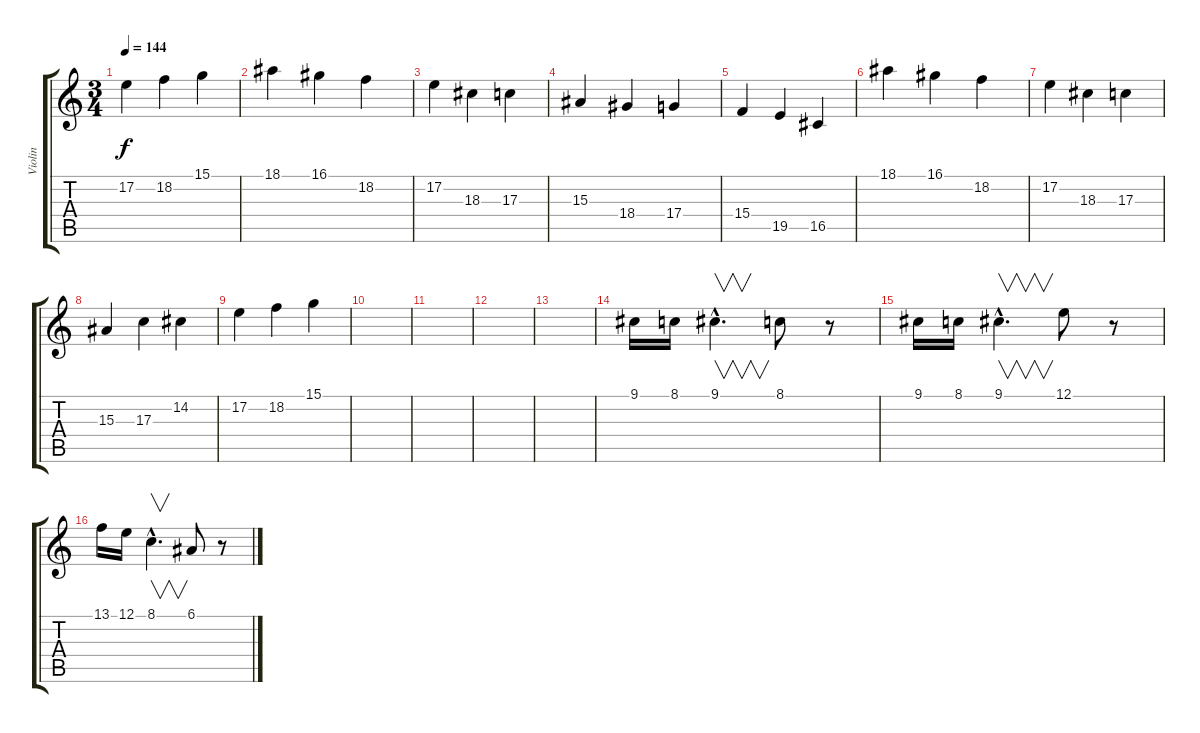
\track ("Violin" "Violin") {instrument violin}
\staff {score tabs}
\tuning (E4 B3 G3 D3 A2 E2) {hide}
\ts (3 4)
\tempo 144
\clef g2
\ks c
17.2.4{dy f} 18.2.4 15.1.4 |
18.1.4 16.1.4 18.2.4 |
17.2.4 18.3.4 17.3.4 |
15.3.4 18.4.4 17.4.4 |
15.4.4 19.5.4 16.5.4 |
18.1.4 16.1.4 18.2.4 |
17.2.4 18.3.4 17.3.4 |
15.3.4 17.3.4 14.2.4 |
17.2.4 18.2.4 15.1.4 |
|
|
|
|
9.1.16 8.1.16 9.1{hac}.4{v d} 8.1.8 r.8 |
9.1.16 8.1.16 9.1{hac}.4{v d} 12.1.8 r.8 |
13.1.16 12.1.16 8.1{hac}.4{v d} 6.1.8 r.8
